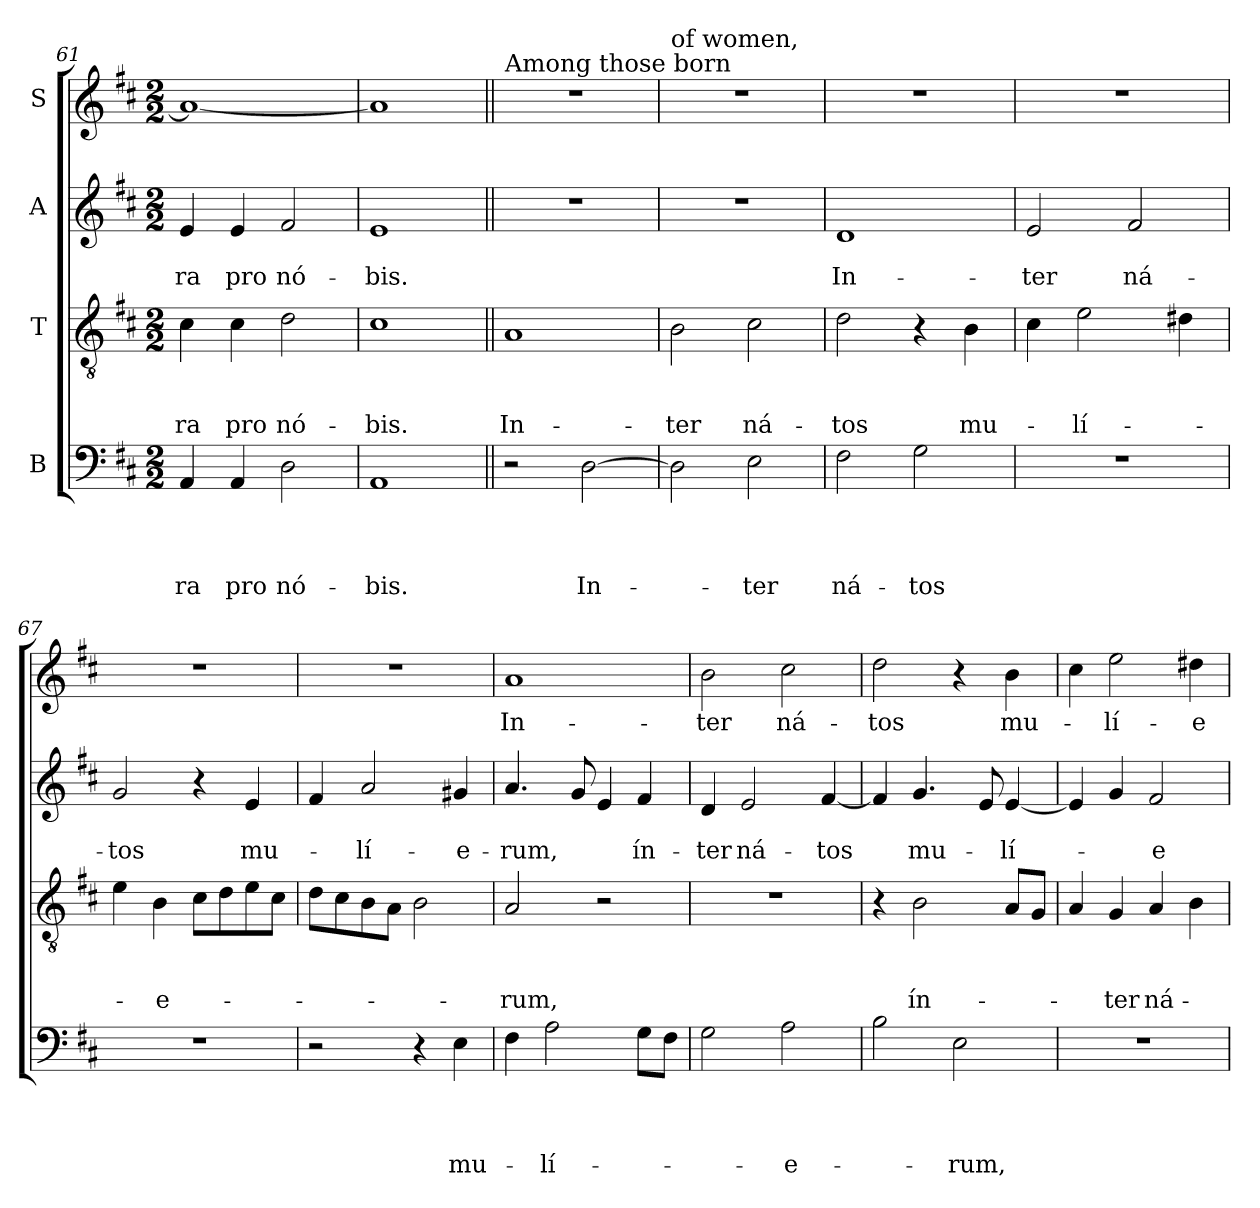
**kern	**text	**text	**text	**text	**kern	**text	**text	**text	**kern	**text	**text	**kern	**text
*part4	*part4	*part4	*part4	*part4	*part3	*part3	*part3	*part3	*part2	*part2	*part2	*part1	*part1
*staff4	*staff4	*staff4	*staff4	*staff4	*staff3	*staff3	*staff3	*staff3	*staff2	*staff2	*staff2	*staff1	*staff1
*I"B	*	*	*	*	*I"T	*	*	*	*I"A	*	*	*I"S	*
*clefF4	*	*	*	*	*clefGv2	*	*	*	*clefG2	*	*	*clefG2	*
*k[f#c#]	*	*	*	*	*k[f#c#]	*	*	*	*k[f#c#]	*	*	*k[f#c#]	*
*D:	*	*	*	*	*D:	*	*	*	*D:	*	*	*D:	*
*M2/2	*	*	*	*	*M2/2	*	*	*	*M2/2	*	*	*M2/2	*
=61	=61	=61	=61	=61	=61	=61	=61	=61	=61	=61	=61	=61	=61
!	!	!	!	!LO:LY:b	!	!	!	!LO:LY:b	!	!	!LO:LY:b	!	!
4AA/	.	.	.	-ra	4c#\	.	.	-ra	4e/	.	-ra	1a_	.
!	!	!	!	!LO:LY:b	!	!	!	!LO:LY:b	!	!	!LO:LY:b	!	!
4AA/	.	.	.	pro	4c#\	.	.	pro	4e/	.	pro	.	.
!	!	!	!	!LO:LY:b	!	!	!	!LO:LY:b	!	!	!LO:LY:b	!	!
2D\	.	.	.	nó-	2d\	.	.	nó-	2f#/	.	nó-	.	.
=62	=62	=62	=62	=62	=62	=62	=62	=62	=62	=62	=62	=62	=62
!	!	!	!	!LO:LY:b	!	!	!	!LO:LY:b	!	!	!LO:LY:b	!	!
1AA	.	.	.	-bis.	1c#	.	.	-bis.	1e	.	-bis.	1a]	.
=63||	=63||	=63||	=63||	=63||	=63||	=63||	=63||	=63||	=63||	=63||	=63||	=63||	=63||
!	!	!	!	!	!	!	!	!	!	!	!	!LO:TX:a:t=Among those born	!
!	!	!	!	!	!	!	!	!LO:LY:b	!	!	!	!	!
2r	.	.	.	.	1A	.	.	In-	1r	.	.	1r	.
!	!	!	!	!LO:LY:b	!	!	!	!	!	!	!	!	!
[2D\	.	.	.	In-	.	.	.	.	.	.	.	.	.
=64	=64	=64	=64	=64	=64	=64	=64	=64	=64	=64	=64	=64	=64
!	!	!	!	!	!	!	!	!	!	!	!	!LO:TX:a:t=of women,	!
!	!	!	!	!	!	!	!	!LO:LY:b	!	!	!	!	!
2D\]	.	.	.	.	2B\	.	.	-ter	1r	.	.	1r	.
!	!	!	!	!LO:LY:b	!	!	!	!LO:LY:b	!	!	!	!	!
2E\	.	.	.	-ter	2c#\	.	.	ná-	.	.	.	.	.
=65	=65	=65	=65	=65	=65	=65	=65	=65	=65	=65	=65	=65	=65
!	!	!	!	!LO:LY:b	!	!	!	!LO:LY:b	!	!	!LO:LY:b	!	!
2F#\	.	.	.	ná-	2d\	.	.	-tos	1d	.	In-	1r	.
!	!	!	!	!LO:LY:b	!	!	!	!	!	!	!	!	!
2G\	.	.	.	-tos	4r	.	.	.	.	.	.	.	.
!	!	!	!	!	!	!	!	!LO:LY:b	!	!	!	!	!
.	.	.	.	.	4B\	.	.	mu-	.	.	.	.	.
=66	=66	=66	=66	=66	=66	=66	=66	=66	=66	=66	=66	=66	=66
!	!	!	!	!	!	!	!	!	!	!	!LO:LY:b	!	!
1r	.	.	.	.	4c#\	.	.	.	2e/	.	-ter	1r	.
!	!	!	!	!	!	!	!	!LO:LY:b	!	!	!	!	!
.	.	.	.	.	2e\	.	.	-lí-	.	.	.	.	.
!	!	!	!	!	!	!	!	!	!	!	!LO:LY:b	!	!
.	.	.	.	.	.	.	.	.	2f#/	.	ná-	.	.
.	.	.	.	.	4d#i\	.	.	.	.	.	.	.	.
!!LO:PB:g=z
=67	=67	=67	=67	=67	=67	=67	=67	=67	=67	=67	=67	=67	=67
!	!	!	!	!	!	!	!	!	!	!	!LO:LY:b	!	!
1r	.	.	.	.	4e\	.	.	.	2g/	.	-tos	1r	.
!	!	!	!	!	!	!	!	!LO:LY:b	!	!	!	!	!
.	.	.	.	.	4B\	.	.	-e-	.	.	.	.	.
.	.	.	.	.	8c#\L	.	.	.	4r	.	.	.	.
.	.	.	.	.	8d\	.	.	.	.	.	.	.	.
!	!	!	!	!	!	!	!	!	!	!	!LO:LY:b	!	!
.	.	.	.	.	8e\	.	.	.	4e/	.	mu-	.	.
.	.	.	.	.	8c#\J	.	.	.	.	.	.	.	.
=68	=68	=68	=68	=68	=68	=68	=68	=68	=68	=68	=68	=68	=68
2r	.	.	.	.	8d\L	.	.	.	4f#/	.	.	1r	.
.	.	.	.	.	8c#\	.	.	.	.	.	.	.	.
!	!	!	!	!	!	!	!	!	!	!	!LO:LY:b	!	!
.	.	.	.	.	8B\	.	.	.	2a/	.	-lí-	.	.
.	.	.	.	.	8A\J	.	.	.	.	.	.	.	.
4r	.	.	.	.	2B\	.	.	.	.	.	.	.	.
!	!	!	!	!LO:LY:b	!	!	!	!	!	!	!LO:LY:b	!	!
4E\	.	.	.	mu-	.	.	.	.	4g#i/	.	-e-	.	.
=69	=69	=69	=69	=69	=69	=69	=69	=69	=69	=69	=69	=69	=69
!	!	!	!	!	!	!	!	!LO:LY:b	!	!	!LO:LY:b	!	!LO:LY:b
4F#\	.	.	.	.	2A/	.	.	-rum,	4.a/	.	-rum,	1a	In-
!	!	!	!	!LO:LY:b	!	!	!	!	!	!	!	!	!
2A\	.	.	.	-lí-	.	.	.	.	.	.	.	.	.
.	.	.	.	.	.	.	.	.	8g/	.	.	.	.
.	.	.	.	.	2r	.	.	.	4e/	.	.	.	.
!	!	!	!	!	!	!	!	!	!	!	!LO:LY:b	!	!
8G\L	.	.	.	.	.	.	.	.	4f#/	.	ín-	.	.
8F#\J	.	.	.	.	.	.	.	.	.	.	.	.	.
=70	=70	=70	=70	=70	=70	=70	=70	=70	=70	=70	=70	=70	=70
!	!	!	!	!	!	!	!	!	!	!	!LO:LY:b	!	!LO:LY:b
2G\	.	.	.	.	1r	.	.	.	4d/	.	-ter	2b\	-ter
!	!	!	!	!	!	!	!	!	!	!	!LO:LY:b	!	!
.	.	.	.	.	.	.	.	.	2e/	.	ná-	.	.
!	!	!	!	!LO:LY:b	!	!	!	!	!	!	!	!	!LO:LY:b
2A\	.	.	.	-e-	.	.	.	.	.	.	.	2cc#\	ná-
!	!	!	!	!	!	!	!	!	!	!	!LO:LY:b	!	!
.	.	.	.	.	.	.	.	.	[4f#/	.	-tos	.	.
=71	=71	=71	=71	=71	=71	=71	=71	=71	=71	=71	=71	=71	=71
!	!	!	!	!	!	!	!	!	!	!	!	!	!LO:LY:b
2B\	.	.	.	.	4r	.	.	.	4f#/]	.	.	2dd\	-tos
!	!	!	!	!	!	!	!	!LO:LY:b	!	!	!LO:LY:b	!	!
.	.	.	.	.	2B\	.	.	ín-	4.g/	.	mu-	.	.
!	!	!	!	!LO:LY:b	!	!	!	!	!	!	!	!	!
2E\	.	.	.	-rum,	.	.	.	.	.	.	.	4r	.
.	.	.	.	.	.	.	.	.	8e/	.	.	.	.
!	!	!	!	!	!	!	!	!	!	!	!LO:LY:b	!	!LO:LY:b
.	.	.	.	.	8A/L	.	.	.	[4e/	.	-lí-	4b\	mu-
.	.	.	.	.	8G/J	.	.	.	.	.	.	.	.
!!LO:LB:g=z
=72	=72	=72	=72	=72	=72	=72	=72	=72	=72	=72	=72	=72	=72
1r	.	.	.	.	4A/	.	.	.	4e/]	.	.	4cc#\	.
!	!	!	!	!	!	!	!	!LO:LY:b	!	!	!	!	!LO:LY:b
.	.	.	.	.	4G/	.	.	-ter	4g/	.	.	2ee\	-lí-
!	!	!	!	!	!	!	!	!LO:LY:b	!	!	!LO:LY:b	!	!
.	.	.	.	.	4A/	.	.	ná-	2f#/	.	-e-	.	.
!	!	!	!	!	!	!	!	!	!	!	!	!	!LO:LY:b
.	.	.	.	.	4B\	.	.	.	.	.	.	4dd#i\	-e-
=	=	=	=	=	=	=	=	=	=	=	=	=	=
*-	*-	*-	*-	*-	*-	*-	*-	*-	*-	*-	*-	*-	*-
